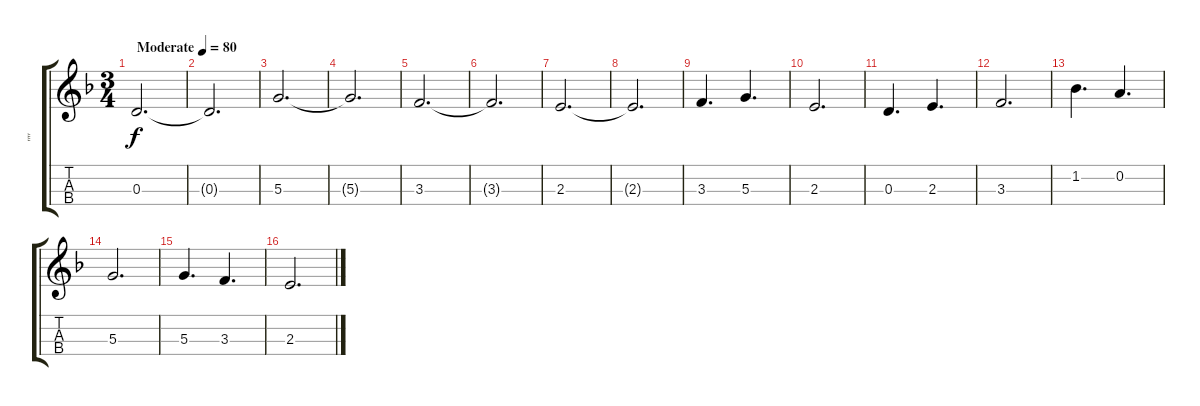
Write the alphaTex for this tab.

\track ("\"\"" "\"\"") {instrument violin}
\staff {score tabs}
\tuning (E5 A4 D4 G3) {hide}
\ts (3 4)
\tempo (80 "Moderate")
\clef g2
\ks f
0.3.2{d dy f instrument violin} |
0.3{t}.2{d} |
5.3.2{d} |
5.3{t}.2{d} |
3.3.2{d} |
3.3{t}.2{d} |
2.3.2{d} |
2.3{t}.2{d} |
3.3.4{d} 5.3.4{d} |
2.3.2{d} |
0.3.4{d} 2.3.4{d} |
3.3.2{d} |
1.2.4{d} 0.2.4{d} |
5.3.2{d} |
5.3.4{d} 3.3.4{d} |
2.3.2{d}
